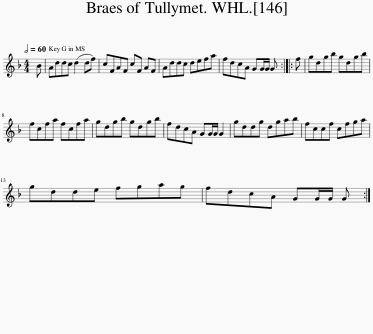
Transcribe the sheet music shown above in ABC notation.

X:1
L:1/8
Q:1/2=60
M:4/4
I:linebreak $
K:F
V:1 treble
V:1
 B | Addc (d2 df) | cFAF cF AF | Addc defa | fdcA GG/G/ G :: %5
 f | gdgb gdgb |$ fcfa fcfa | gdgb gdgb | fdcA GG/G/ G2 | %10
 gddg dgab | fccf cfga |$ gdde fgag | fdcA GG/G/ G :| %14
